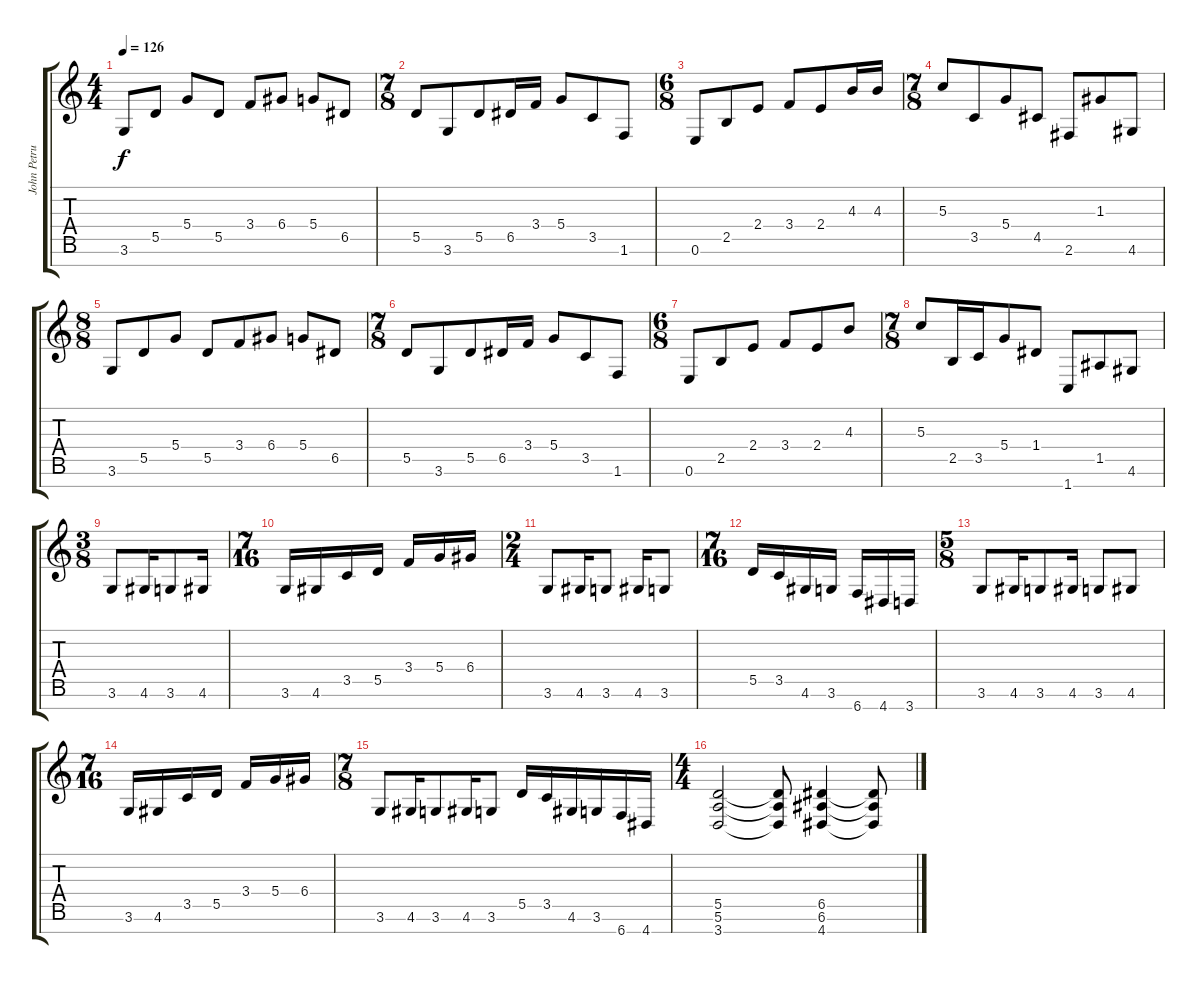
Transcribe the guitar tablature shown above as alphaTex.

\track ("John Petrucci" "John Petru") {instrument overdrivenguitar}
\staff {score tabs}
\tuning (E4 B3 G3 D3 A2 E2 B1) {hide}
\ts (4 4)
\tempo 126
\clef g2
\ks c
3.6.8{dy f} 5.5.8 5.4.8 5.5.8 3.4.8 6.4.8 5.4.8 6.5.8 |
\ts (7 8)
5.5.8 3.6.8 5.5.8 6.5.16 3.4.16 5.4.8 3.5.8 1.6.8 |
\ts (6 8)
0.6.8 2.5.8 2.4.8 3.4.8 2.4.8 4.3.16 4.3.16 |
\ts (7 8)
5.3.8 3.5.8 5.4.8 4.5.8 2.6.8 1.3.8 4.6.8 |
\ts (8 8)
3.6.8 5.5.8 5.4.8 5.5.8 3.4.8 6.4.8 5.4.8 6.5.8 |
\ts (7 8)
5.5.8 3.6.8 5.5.8 6.5.16 3.4.16 5.4.8 3.5.8 1.6.8 |
\ts (6 8)
0.6.8 2.5.8 2.4.8 3.4.8 2.4.8 4.3.8 |
\ts (7 8)
5.3.8 2.5.16 3.5.16 5.4.8 1.4.8 1.7.8 1.5.8 4.6.8 |
\ts (3 8)
3.6.8 4.6.16 3.6.8 4.6.16 |
\ts (7 16)
3.6.16 4.6.16 3.5.16 5.5.16 3.4.16 5.4.16 6.4.16 |
\ts (2 4)
3.6.8 4.6.16 3.6.8 4.6.16 3.6.8 |
\ts (7 16)
5.5.16 3.5.16 4.6.16 3.6.16 6.7.16 4.7.16 3.7.16 |
\ts (5 8)
3.6.8 4.6.16 3.6.8 4.6.16 3.6.8 4.6.8 |
\ts (7 16)
3.6.16 4.6.16 3.5.16 5.5.16 3.4.16 5.4.16 6.4.16 |
\ts (7 8)
3.6.8 4.6.16 3.6.8 4.6.16 3.6.8 5.5.16 3.5.16 4.6.16 3.6.16 6.7.16 4.7.16 |
\ts (4 4)
(5.5 5.6 3.7).2 (5.5{t} 5.6{t} 3.7{t}).8 (6.5 6.6 4.7).4 (6.5{t} 6.6{t} 4.7{t}).8
